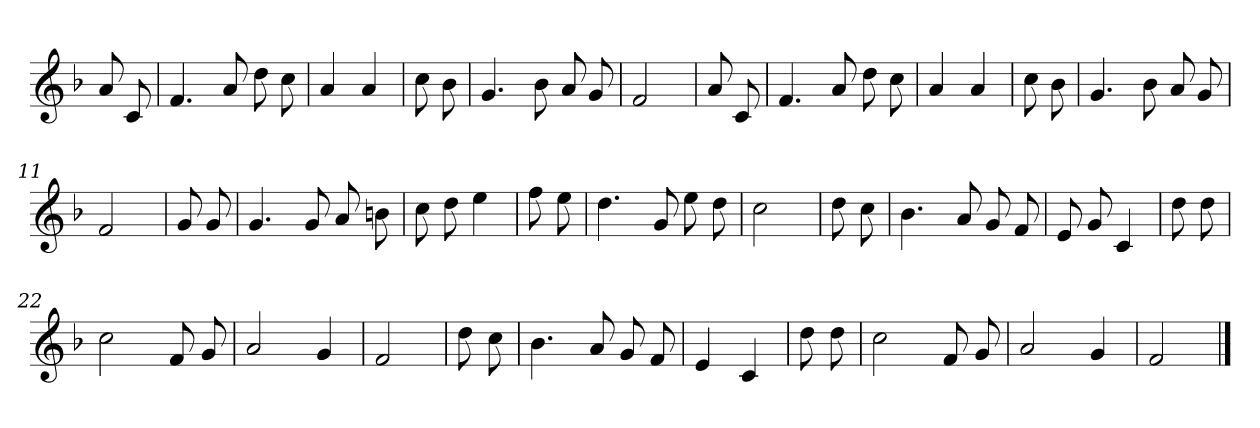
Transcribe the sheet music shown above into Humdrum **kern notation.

**kern
*part1
*staff1
*clefG2
*k[b-]
*F:
=
8a
8c
=1
4.f
8a
8dd
8cc
=2
4a
4a
=3
8cc
8b-
=4
4.g
8b-
8a
8g
=5
2f
=6
8a
8c
=7
4.f
8a
8dd
8cc
=8
4a
4a
=9
8cc
8b-
=10
4.g
8b-
8a
8g
=11
2f
=12
8g
8g
=13
4.g
8g
8a
8bn
=14
8cc
8dd
4ee
=15
8ff
8ee
=16
4.dd
8g
8ee
8dd
=17
2cc
=18
8dd
8cc
=19
4.b-
8a
8g
8f
=20
8e
8g
4c
=21
8dd
8dd
=22
2cc
8f
8g
=23
2a
4g
=24
2f
=25
8dd
8cc
=26
4.b-
8a
8g
8f
=27
4e
4c
=28
8dd
8dd
=29
2cc
8f
8g
=30
2a
4g
=31
2f
==
*-
